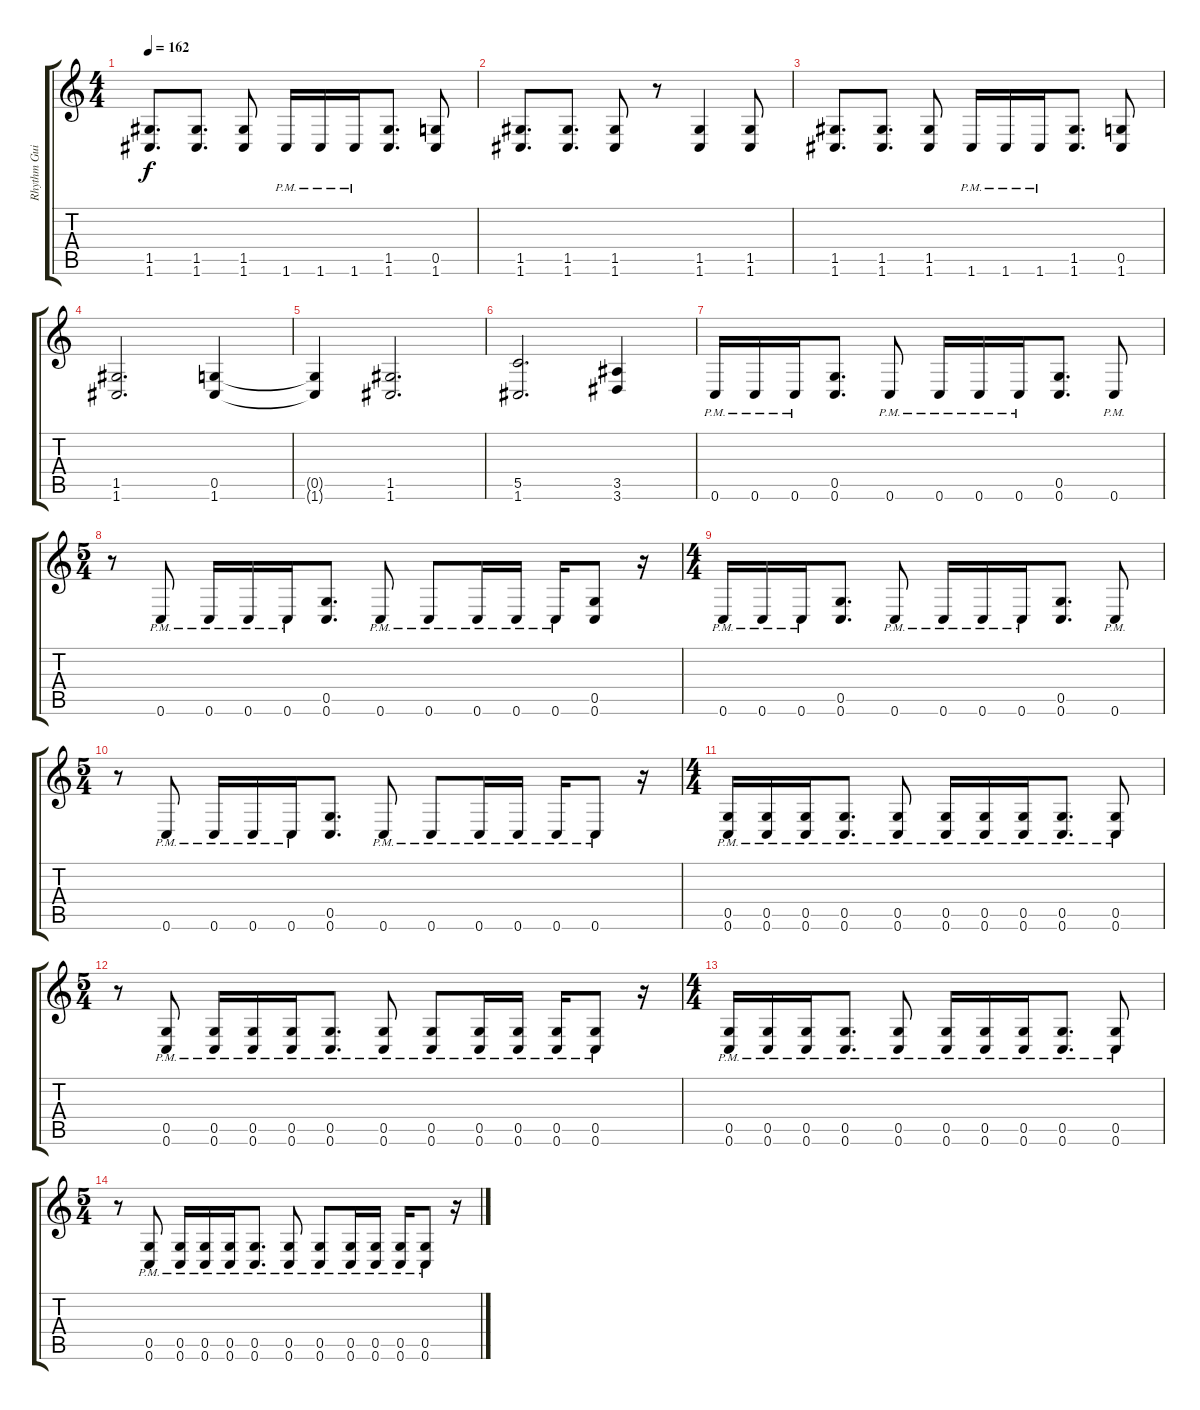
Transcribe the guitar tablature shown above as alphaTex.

\track ("Rhythm Guitar 1" "Rhythm Gui") {instrument distortionguitar}
\staff {score tabs}
\tuning (D4 A3 F3 C3 G2 C2) {hide}
\ts (4 4)
\tempo 162
\clef g2
\ks c
(1.5 1.6).8{d dy f} (1.5 1.6).8{d} (1.5 1.6).8 1.6{pm}.16 1.6{pm}.16 1.6{pm}.16 (1.5 1.6).8{d} (0.5 1.6).8 |
(1.5 1.6).8{d} (1.5 1.6).8{d} (1.5 1.6).8 r.8 (1.5 1.6).4 (1.5 1.6).8 |
(1.5 1.6).8{d} (1.5 1.6).8{d} (1.5 1.6).8 1.6{pm}.16 1.6{pm}.16 1.6{pm}.16 (1.5 1.6).8{d} (0.5 1.6).8 |
(1.5 1.6).2{d} (0.5 1.6).4 |
(0.5{t} 1.6{t}).4 (1.5 1.6).2{d} |
(5.5 1.6).2{d} (3.5 3.6).4 |
0.6{pm}.16 0.6{pm}.16 0.6{pm}.16 (0.5 0.6).8{d} 0.6{pm}.8 0.6{pm}.16 0.6{pm}.16 0.6{pm}.16 (0.5 0.6).8{d} 0.6{pm}.8 |
\ts (5 4)
r.8 0.6{pm}.8 0.6{pm}.16 0.6{pm}.16 0.6{pm}.16 (0.5 0.6).8{d} 0.6{pm}.8 0.6{pm}.8 0.6{pm}.16 0.6{pm}.16 0.6{pm}.16 (0.5 0.6).8 r.16 |
\ts (4 4)
0.6{pm}.16 0.6{pm}.16 0.6{pm}.16 (0.5 0.6).8{d} 0.6{pm}.8 0.6{pm}.16 0.6{pm}.16 0.6{pm}.16 (0.5 0.6).8{d} 0.6{pm}.8 |
\ts (5 4)
r.8 0.6{pm}.8 0.6{pm}.16 0.6{pm}.16 0.6{pm}.16 (0.5 0.6).8{d} 0.6{pm}.8 0.6{pm}.8 0.6{pm}.16 0.6{pm}.16 0.6{pm}.16 0.6{pm}.8 r.16 |
\ts (4 4)
(0.5{pm} 0.6{pm}).16 (0.5{pm} 0.6{pm}).16 (0.5{pm} 0.6{pm}).16 (0.5{pm} 0.6{pm}).8{d} (0.5{pm} 0.6{pm}).8 (0.5{pm} 0.6{pm}).16 (0.5{pm} 0.6{pm}).16 (0.5{pm} 0.6{pm}).16 (0.5{pm} 0.6{pm}).8{d} (0.5{pm} 0.6{pm}).8 |
\ts (5 4)
r.8 (0.5{pm} 0.6{pm}).8 (0.5{pm} 0.6{pm}).16 (0.5{pm} 0.6{pm}).16 (0.5{pm} 0.6{pm}).16 (0.5{pm} 0.6{pm}).8{d} (0.5{pm} 0.6{pm}).8 (0.5{pm} 0.6{pm}).8 (0.5{pm} 0.6{pm}).16 (0.5{pm} 0.6{pm}).16 (0.5{pm} 0.6{pm}).16 (0.5{pm} 0.6{pm}).8 r.16 |
\ts (4 4)
(0.5{pm} 0.6{pm}).16 (0.5{pm} 0.6{pm}).16 (0.5{pm} 0.6{pm}).16 (0.5{pm} 0.6{pm}).8{d} (0.5{pm} 0.6{pm}).8 (0.5{pm} 0.6{pm}).16 (0.5{pm} 0.6{pm}).16 (0.5{pm} 0.6{pm}).16 (0.5{pm} 0.6{pm}).8{d} (0.5{pm} 0.6{pm}).8 |
\ts (5 4)
r.8 (0.5{pm} 0.6{pm}).8 (0.5{pm} 0.6{pm}).16 (0.5{pm} 0.6{pm}).16 (0.5{pm} 0.6{pm}).16 (0.5{pm} 0.6{pm}).8{d} (0.5{pm} 0.6{pm}).8 (0.5{pm} 0.6{pm}).8 (0.5{pm} 0.6{pm}).16 (0.5{pm} 0.6{pm}).16 (0.5{pm} 0.6{pm}).16 (0.5{pm} 0.6{pm}).8 r.16
